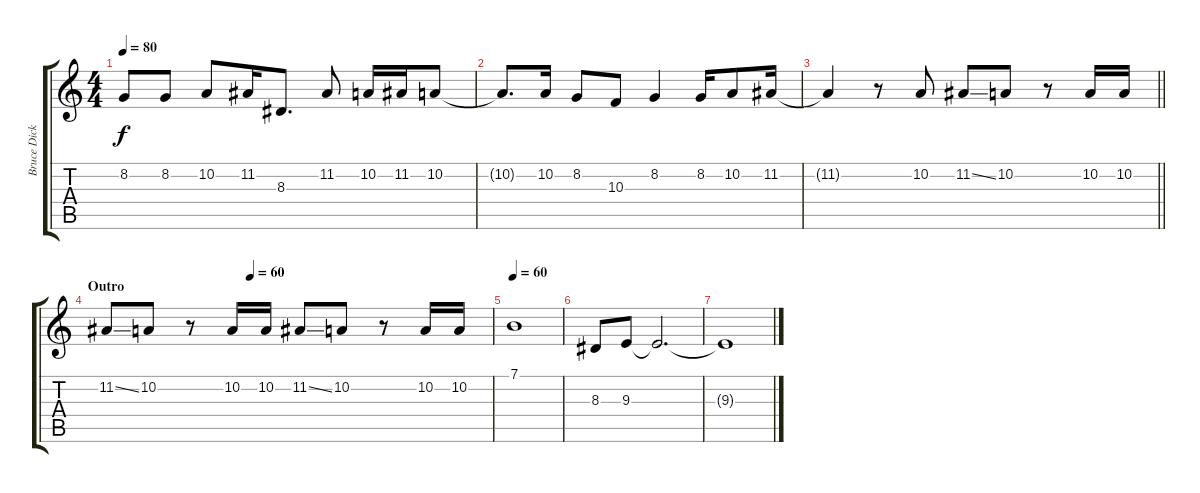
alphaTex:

\track ("Bruce Dickinson" "Bruce Dick") {instrument lead2sawtooth}
\staff {score tabs}
\tuning (E4 B3 G3 D3 A2 E2) {hide}
\ts (4 4)
\tempo 80
\clef g2
\ks c
8.2{t}.8{dy f} 8.2.8 10.2.8 11.2.16 8.3.8{d} 11.2.8 10.2.16 11.2.16 10.2.8 |
10.2{t}.8{d} 10.2.16 8.2.8 10.3.8 8.2.4 8.2.16 10.2.8 11.2.16 |
\barLineRight lightlight
11.2{t}.4 r.8 10.2.8 11.2{ss}.8 10.2.8 r.8 10.2.16 10.2.16 |
\section ("" "Outro")
\tempo (60 0.375)
11.2{ss}.8 10.2.8 r.8 10.2.16 10.2.16 11.2{ss}.8 10.2.8 r.8 10.2.16 10.2.16 |
\tempo 60
7.1.1 |
8.3.8 9.3.8 9.3{t}.2{d} |
9.3{t}.1{volume 0}
